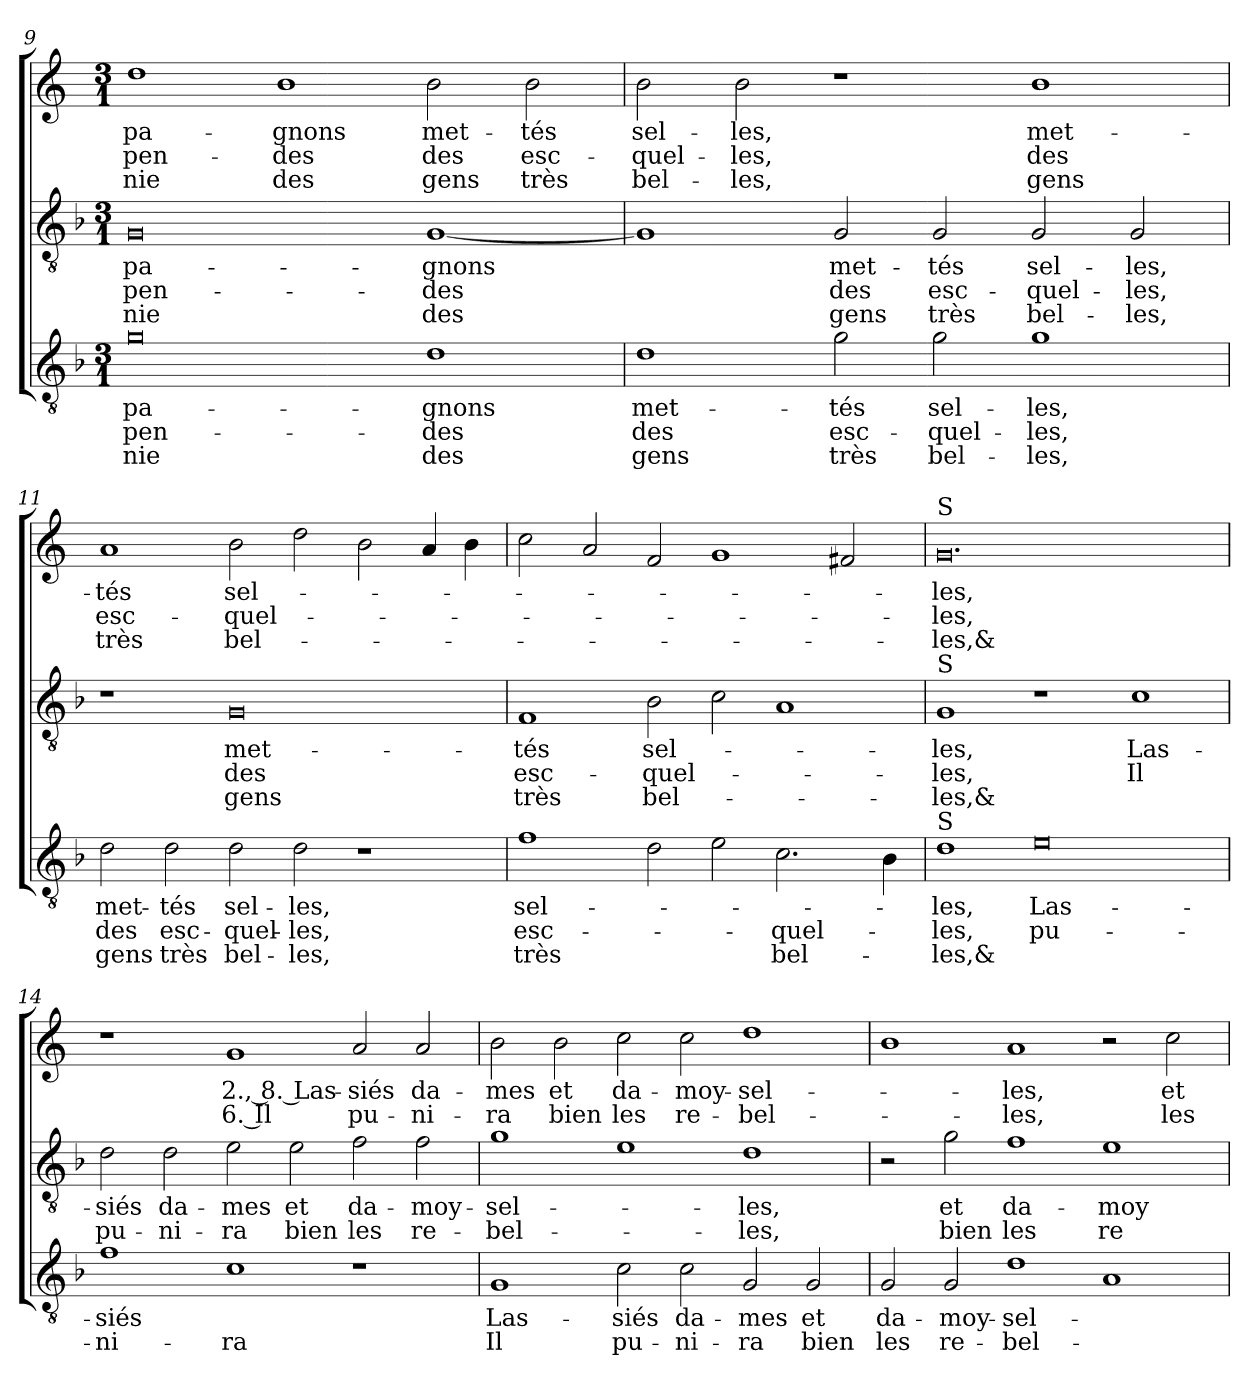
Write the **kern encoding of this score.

**kern	**text	**text	**text	**kern	**text	**text	**text	**kern	**text	**text	**text
*part1	*part1	*part1	*part1	*part1	*part1	*part1	*part1	*part1	*part1	*part1	*part1
*staff3	*staff3	*staff3	*staff3	*staff2	*staff2	*staff2	*staff2	*staff1	*staff1	*staff1	*staff1
*clefGv2	*	*	*	*clefGv2	*	*	*	*clefG2	*	*	*
*k[b-]	*	*	*	*k[b-]	*	*	*	*	*	*	*
*M3/1	*	*	*	*M3/1	*	*	*	*M3/1	*	*	*
=9	=9	=9	=9	=9	=9	=9	=9	=9	=9	=9	=9
!	!LO:LY:b	!LO:LY:b	!LO:LY:b	!	!LO:LY:b	!LO:LY:b	!LO:LY:b	!	!LO:LY:b	!LO:LY:b	!LO:LY:b
0g	-pa-	-pen-	-nie	0G	-pa-	-pen-	-nie	1dd	-pa-	-pen-	-nie
!	!	!	!	!	!	!	!	!	!LO:LY:b	!LO:LY:b	!LO:LY:b
.	.	.	.	.	.	.	.	1b	-gnons	-des	des
!	!LO:LY:b	!LO:LY:b	!LO:LY:b	!	!LO:LY:b	!LO:LY:b	!LO:LY:b	!	!LO:LY:b	!LO:LY:b	!LO:LY:b
1d	-gnons	-des	des	[1G	-gnons	-des	des	2b	met-	des	gens
!	!	!	!	!	!	!	!	!	!LO:LY:b	!LO:LY:b	!LO:LY:b
.	.	.	.	.	.	.	.	2b	-tés	esc-	très
=10	=10	=10	=10	=10	=10	=10	=10	=10	=10	=10	=10
!	!LO:LY:b	!LO:LY:b	!LO:LY:b	!	!	!	!	!	!LO:LY:b	!LO:LY:b	!LO:LY:b
1d	met-	des	gens	1G]	.	.	.	2b	sel-	-quel-	bel-
!	!	!	!	!	!	!	!	!	!LO:LY:b	!LO:LY:b	!LO:LY:b
.	.	.	.	.	.	.	.	2b	-les,	-les,	-les,
!	!LO:LY:b	!LO:LY:b	!LO:LY:b	!	!LO:LY:b	!LO:LY:b	!LO:LY:b	!	!	!	!
2g	-tés	esc-	très	2G	met-	des	gens	1r	.	.	.
!	!LO:LY:b	!LO:LY:b	!LO:LY:b	!	!LO:LY:b	!LO:LY:b	!LO:LY:b	!	!	!	!
2g	sel-	-quel-	bel-	2G	-tés	esc-	très	.	.	.	.
!	!LO:LY:b	!LO:LY:b	!LO:LY:b	!	!LO:LY:b	!LO:LY:b	!LO:LY:b	!	!LO:LY:b	!LO:LY:b	!LO:LY:b
1g	-les,	-les,	-les,	2G	sel-	-quel-	bel-	1b	met-	des	gens
!	!	!	!	!	!LO:LY:b	!LO:LY:b	!LO:LY:b	!	!	!	!
.	.	.	.	2G	-les,	-les,	-les,	.	.	.	.
=11	=11	=11	=11	=11	=11	=11	=11	=11	=11	=11	=11
!	!LO:LY:b	!LO:LY:b	!LO:LY:b	!	!	!	!	!	!LO:LY:b	!LO:LY:b	!LO:LY:b
2d	met-	des	gens	1r	.	.	.	1a	-tés	esc-	très
!	!LO:LY:b	!LO:LY:b	!LO:LY:b	!	!	!	!	!	!	!	!
2d	-tés	esc-	très	.	.	.	.	.	.	.	.
!	!LO:LY:b	!LO:LY:b	!LO:LY:b	!	!LO:LY:b	!LO:LY:b	!LO:LY:b	!	!LO:LY:b	!LO:LY:b	!LO:LY:b
2d	sel-	-quel-	bel-	0G	met-	des	gens	2b	sel-	-quel-	bel-
!	!LO:LY:b	!LO:LY:b	!LO:LY:b	!	!	!	!	!	!	!	!
2d	-les,	-les,	-les,	.	.	.	.	2dd	.	.	.
1r	.	.	.	.	.	.	.	2b	.	.	.
.	.	.	.	.	.	.	.	4a	.	.	.
.	.	.	.	.	.	.	.	4b	.	.	.
!!LO:PB:g=z
=12	=12	=12	=12	=12	=12	=12	=12	=12	=12	=12	=12
!	!LO:LY:b	!LO:LY:b	!LO:LY:b	!	!LO:LY:b	!LO:LY:b	!LO:LY:b	!	!	!	!
1f	sel-	esc-	très	1F	-tés	esc-	très	2cc	.	.	.
.	.	.	.	.	.	.	.	2a	.	.	.
!	!	!	!	!	!LO:LY:b	!LO:LY:b	!LO:LY:b	!	!	!	!
2d	.	.	.	2B-	sel-	-quel-	bel-	2f	.	.	.
2e	.	.	.	2c	.	.	.	1g	.	.	.
!	!	!LO:LY:b	!LO:LY:b	!	!	!	!	!	!	!	!
2.c	.	-quel-	bel-	1A	.	.	.	.	.	.	.
.	.	.	.	.	.	.	.	2f#X	.	.	.
4B-	.	.	.	.	.	.	.	.	.	.	.
=13	=13	=13	=13	=13	=13	=13	=13	=13	=13	=13	=13
!	!	!	!	!	!	!	!	!LO:TX:a:t=S	!	!	!
!	!	!	!	!LO:TX:a:t=S	!	!	!	!	!	!	!
!LO:TX:a:t=S	!	!	!	!	!	!	!	!	!	!	!
!	!LO:LY:b	!LO:LY:b	!LO:LY:b	!	!LO:LY:b	!LO:LY:b	!LO:LY:b	!	!LO:LY:b	!LO:LY:b	!LO:LY:b
1d	-les,	-les,	-les,&	1G	-les,	-les,	-les,&	0.g	-les,	-les,	-les,&
!	!LO:LY:b	!LO:LY:b	!	!	!	!	!	!	!	!	!
0e	Las-	pu-	.	1r	.	.	.	.	.	.	.
!	!	!	!	!	!LO:LY:b	!LO:LY:b	!	!	!	!	!
.	.	.	.	1c	Las-	Il	.	.	.	.	.
=14	=14	=14	=14	=14	=14	=14	=14	=14	=14	=14	=14
!	!LO:LY:b	!LO:LY:b	!	!	!LO:LY:b	!LO:LY:b	!	!	!	!	!
1f	-siés	-ni-	.	2d	-siés	pu-	.	1r	.	.	.
!	!	!	!	!	!LO:LY:b	!LO:LY:b	!	!	!	!	!
.	.	.	.	2d	da-	-ni-	.	.	.	.	.
!	!	!LO:LY:b	!	!	!LO:LY:b	!LO:LY:b	!	!	!LO:LY:b	!LO:LY:b	!
1c	.	-ra	.	2e	-mes	-ra	.	1g	2., 8. Las-	6. Il	.
!	!	!	!	!	!LO:LY:b	!LO:LY:b	!	!	!	!	!
.	.	.	.	2e	et	bien	.	.	.	.	.
!	!	!	!	!	!LO:LY:b	!LO:LY:b	!	!	!LO:LY:b	!LO:LY:b	!
1r	.	.	.	2f	da-	les	.	2a	-siés	pu-	.
!	!	!	!	!	!LO:LY:b	!LO:LY:b	!	!	!LO:LY:b	!LO:LY:b	!
.	.	.	.	2f	-moy-	re-	.	2a	da-	-ni-	.
!!LO:LB:g=z
=15	=15	=15	=15	=15	=15	=15	=15	=15	=15	=15	=15
!	!LO:LY:b	!LO:LY:b	!	!	!LO:LY:b	!LO:LY:b	!	!	!LO:LY:b	!LO:LY:b	!
1G	Las-	Il	.	1g	-sel-	-bel-	.	2b	-mes	-ra	.
!	!	!	!	!	!	!	!	!	!LO:LY:b	!LO:LY:b	!
.	.	.	.	.	.	.	.	2b	et	bien	.
!	!LO:LY:b	!LO:LY:b	!	!	!	!	!	!	!LO:LY:b	!LO:LY:b	!
2c	-siés	pu-	.	1e	.	.	.	2cc	da-	les	.
!	!LO:LY:b	!LO:LY:b	!	!	!	!	!	!	!LO:LY:b	!LO:LY:b	!
2c	da-	-ni-	.	.	.	.	.	2cc	-moy-	re-	.
!	!LO:LY:b	!LO:LY:b	!	!	!LO:LY:b	!LO:LY:b	!	!	!LO:LY:b	!LO:LY:b	!
2G	-mes	-ra	.	1d	-les,	-les,	.	1dd	-sel-	-bel-	.
!	!LO:LY:b	!LO:LY:b	!	!	!	!	!	!	!	!	!
2G	et	bien	.	.	.	.	.	.	.	.	.
=16	=16	=16	=16	=16	=16	=16	=16	=16	=16	=16	=16
!	!LO:LY:b	!LO:LY:b	!	!	!	!	!	!	!	!	!
2G	da-	les	.	2r	.	.	.	1b	.	.	.
!	!LO:LY:b	!LO:LY:b	!	!	!LO:LY:b	!LO:LY:b	!	!	!	!	!
2G	-moy-	re-	.	2g	et	bien	.	.	.	.	.
!	!LO:LY:b	!LO:LY:b	!	!	!LO:LY:b	!LO:LY:b	!	!	!LO:LY:b	!LO:LY:b	!
1d	-sel-	-bel-	.	1f	da-	les	.	1a	-les,	-les,	.
!	!	!	!	!	!LO:LY:b	!LO:LY:b	!	!	!	!	!
1A	.	.	.	1e	-moy-	re-	.	2r	.	.	.
!	!	!	!	!	!	!	!	!	!LO:LY:b	!LO:LY:b	!
.	.	.	.	.	.	.	.	2cc	et	les	.
=	=	=	=	=	=	=	=	=	=	=	=
*-	*-	*-	*-	*-	*-	*-	*-	*-	*-	*-	*-
